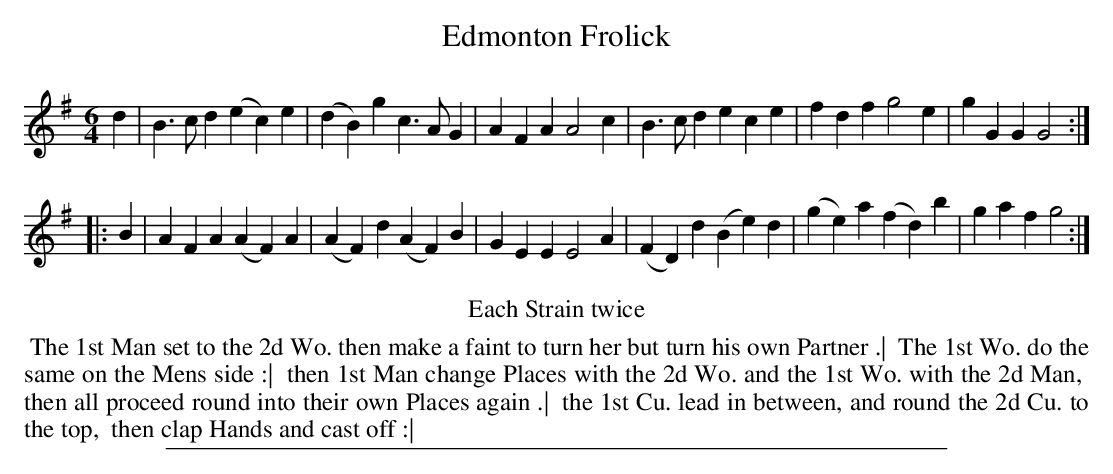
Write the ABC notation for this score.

X:1
T: Edmonton Frolick
M: 6/4
L: 1/4
K: G
d |\
B>cd (ec)e | (dB)g c>AG | AFA A2c |\
B>cd ece | fdf g2e | gGG G2 :|
|: B |\
AFA (AF)A | (AF)d (AF)B | GEE E2A |\
(FD)d (Be)d | (ge)a (fd)b | gaf g2 :|
